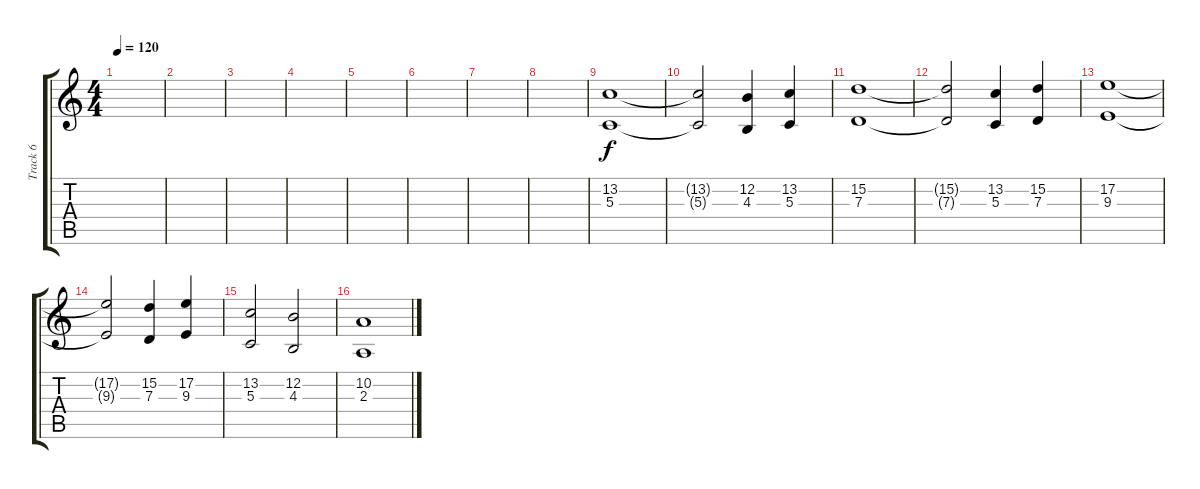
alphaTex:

\track ("Track 6" "Track 6") {instrument flute}
\staff {score tabs}
\tuning (E4 B3 G3 D3 A2 E2) {hide}
\ts (4 4)
\tempo 120
\clef g2
\ks c
|
|
|
|
|
|
|
|
(13.2 5.3).1 |
(13.2{t} 5.3{t}).2 (12.2 4.3).4 (13.2 5.3).4 |
(15.2 7.3).1 |
(15.2{t} 7.3{t}).2 (13.2 5.3).4 (15.2 7.3).4 |
(17.2 9.3).1 |
(17.2{t} 9.3{t}).2 (15.2 7.3).4 (17.2 9.3).4 |
(13.2 5.3).2 (12.2 4.3).2 |
(10.2 2.3).1
